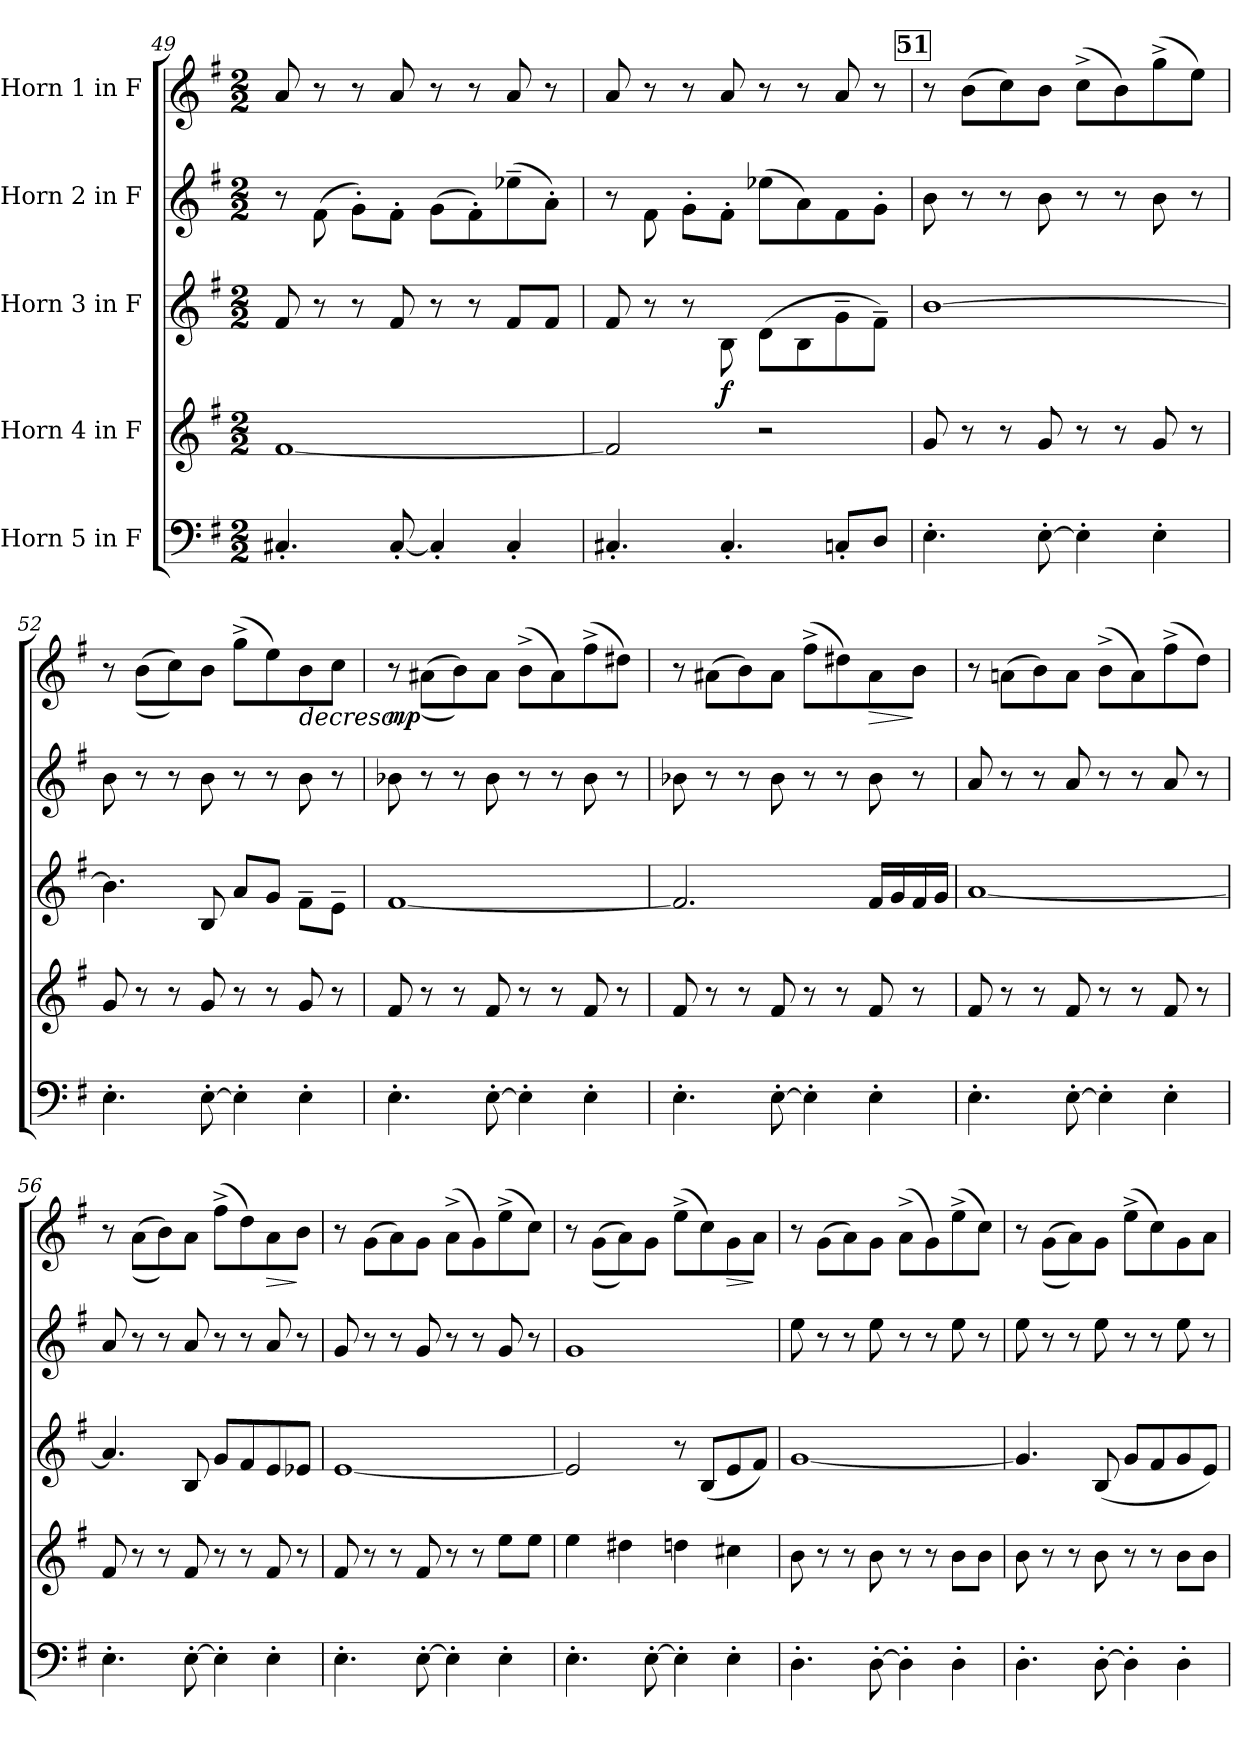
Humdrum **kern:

**kern	**kern	**kern	**dynam	**kern	**kern	**dynam
*part5	*part4	*part3	*part3	*part2	*part1	*part1
*staff5	*staff4	*staff3	*staff3	*staff2	*staff1	*staff1
*I"Horn 5 in F	*I"Horn 4 in F	*I"Horn 3 in F	*	*I"Horn 2 in F	*I"Horn 1 in F	*
!!LO:PB:g=z
*clefF4	*clefG2	*clefG2	*	*clefG2	*clefG2	*
*ITrd4c7	*ITrd4c7	*ITrd4c7	*	*ITrd4c7	*ITrd4c7	*
*k[]	*k[]	*k[]	*	*k[]	*k[]	*
*M2/2	*M2/2	*M2/2	*	*M2/2	*M2/2	*
=49	=49	=49	=49	=49	=49	=49
4.FF#X'/	[1B	8B/	.	8r	8d/	.
.	.	8r	.	(>8B\	8r	.
.	.	8r	.	8c'\L)	8r	.
[8FF#'/	.	8B/	.	8B'\J	8d/	.
4FF#'/]	.	8r	.	(>8c\L	8r	.
.	.	8r	.	8B'\)	8r	.
4FF#'/	.	8B/L	.	(>8a-X~\	8d/	.
.	.	8B/J	.	8d'\J)	8r	.
=50	=50	=50	=50	=50	=50	=50
4.FF#X'/	2B/]	8B/	.	8r	8d/	.
.	.	8r	.	8B\	8r	.
.	.	8r	.	8c'\L	8r	.
!	!	!	!LO:DY:b	!	!	!
4.FF#'/	.	8E\	f	8B'\J	8d/	.
.	2r	(>8G\L	.	(>8a-X\L	8r	.
.	.	8E\	.	8d\)	8r	.
8FFn'/L	.	8c~\	.	8B\	8d/	.
8GG/J	.	8B~\J)	.	8c'\J	8r	.
!!LO:REH:place=s1:a:B:fs=14:t=51
=51	=51	=51	=51	=51	=51	=51
4.AA'\	8c/	[1e	.	8e\	8r	.
.	8r	.	.	8r	(>8e\L	.
.	8r	.	.	8r	8f\)	.
[8AA'\	8c/	.	.	8e\	8e\J	.
4AA'\]	8r	.	.	8r	(>8f^\L	.
.	8r	.	.	8r	8e\)	.
4AA'\	8c/	.	.	8e\	(>8cc^\	.
.	8r	.	.	8r	8a\J)	.
=52	=52	=52	=52	=52	=52	=52
4.AA'\	8c/	4.e\]	.	8e\	8r	.
.	8r	.	.	8r	(>(>8e\L	.
.	8r	.	.	8r	8f\))	.
[8AA'\	8c/	8E/	.	8e\	8e\J	.
4AA'\]	8r	8d/L	.	8r	(>8cc^\L	.
.	8r	8c/J	.	8r	8a\)	.
!	!	!	!	!	!	!LO:HP:b
4AA'\	8c/	8B~\L	.	8e\	8e\	>
.	8r	8A~\J	.	8r	8f\J	.
!!LO:LB:g=z
=53	=53	=53	=53	=53	=53	=53
!	!	!	!	!	!	!LO:DY:b
4.AA'\	8B/	[1B	.	8e-X\	8r	mp
.	8r	.	.	8r	(>(>8d#X\L	.
.	8r	.	.	8r	8e\))	.
[8AA'\	8B/	.	.	8e-\	8d#\J	.
4AA'\]	8r	.	.	8r	(>8e^\L	.
.	8r	.	.	8r	8d#\)	.
4AA'\	8B/	.	.	8e-\	(>8b^\	.
.	8r	.	.	8r	8g#X\J)	.
=54	=54	=54	=54	=54	=54	=54
4.AA'\	8B/	2.B/]	.	8e-X\	8r	.
.	8r	.	.	8r	(>8d#X\L	.
.	8r	.	.	8r	8e\)	.
[8AA'\	8B/	.	.	8e-\	8d#\J	.
4AA'\]	8r	.	.	8r	(>8b^\L	.
.	8r	.	.	8r	8g#X\)	.
!	!	!	!	!	!	!LO:HP:b
4AA'\	8B/	16B/LL	.	8e-\	8d#\	>
.	.	16c/	.	.	.	.
.	8r	16B/	.	8r	8e\J	]
.	.	16c/JJ	.	.	.	.
=55	=55	=55	=55	=55	=55	=55
4.AA'\	8B/	[1d	.	8d/	8r	.
.	8r	.	.	8r	(>8dn\L	.
.	8r	.	.	8r	8e\)	.
[8AA'\	8B/	.	.	8d/	8d\J	.
4AA'\]	8r	.	.	8r	(>8e^\L	.
.	8r	.	.	8r	8d\)	.
4AA'\	8B/	.	.	8d/	(>8b^\	.
.	8r	.	.	8r	8g\J)	.
=56	=56	=56	=56	=56	=56	=56
4.AA'\	8B/	4.d/]	.	8d/	8r	.
.	8r	.	.	8r	(>(>8d\L	.
.	8r	.	.	8r	8e\))	.
[8AA'\	8B/	8E/	.	8d/	8d\J	.
4AA'\]	8r	8c/L	.	8r	(>8b^\L	.
.	8r	8B/	.	8r	8g\)	.
!	!	!	!	!	!	!LO:HP:b
4AA'\	8B/	8A/	.	8d/	8d\	>
.	8r	8A-X/J	.	8r	8e\J	]
!!LO:PB:g=z
=57	=57	=57	=57	=57	=57	=57
4.AA'\	8B/	[1A	.	8c/	8r	.
.	8r	.	.	8r	(>8c\L	.
.	8r	.	.	8r	8d\)	.
[8AA'\	8B/	.	.	8c/	8c\J	.
4AA'\]	8r	.	.	8r	(>8d^\L	.
.	8r	.	.	8r	8c\)	.
4AA'\	8a\L	.	.	8c/	(>8a^\	.
.	8a\J	.	.	8r	8f\J)	.
=58	=58	=58	=58	=58	=58	=58
4.AA'\	4a\	2A/]	.	1c	8r	.
.	.	.	.	.	(>(>8c\L	.
.	4g#X\	.	.	.	8d\))	.
[8AA'\	.	.	.	.	8c\J	.
4AA'\]	4gn\	8r	.	.	(>8a^\L	.
.	.	(<8E/L	.	.	8f\)	.
!	!	!	!	!	!	!LO:HP:b
4AA'\	4f#X\	8A/	.	.	8c\	>
.	.	8B/J)	.	.	8d\J	]
=59	=59	=59	=59	=59	=59	=59
4.GG'\	8e\	[1c	.	8a\	8r	.
.	8r	.	.	8r	(>8c\L	.
.	8r	.	.	8r	8d\)	.
[8GG'\	8e\	.	.	8a\	8c\J	.
4GG'\]	8r	.	.	8r	(>8d^\L	.
.	8r	.	.	8r	8c\)	.
4GG'\	8e\L	.	.	8a\	(>8a^\	.
.	8e\J	.	.	8r	8f\J)	.
=60	=60	=60	=60	=60	=60	=60
4.GG'\	8e\	4.c/]	.	8a\	8r	.
.	8r	.	.	8r	(>(>8c\L	.
.	8r	.	.	8r	8d\))	.
[8GG'\	8e\	(<8E/	.	8a\	8c\J	.
4GG'\]	8r	8c/L	.	8r	(>8a^\L	.
.	8r	8B/	.	8r	8f\)	.
4GG'\	8e\L	8c/	.	8a\	8c\	.
.	8e\J	8A/J)	.	8r	8d\J	]
=	=	=	=	=	=	=
*-	*-	*-	*-	*-	*-	*-
